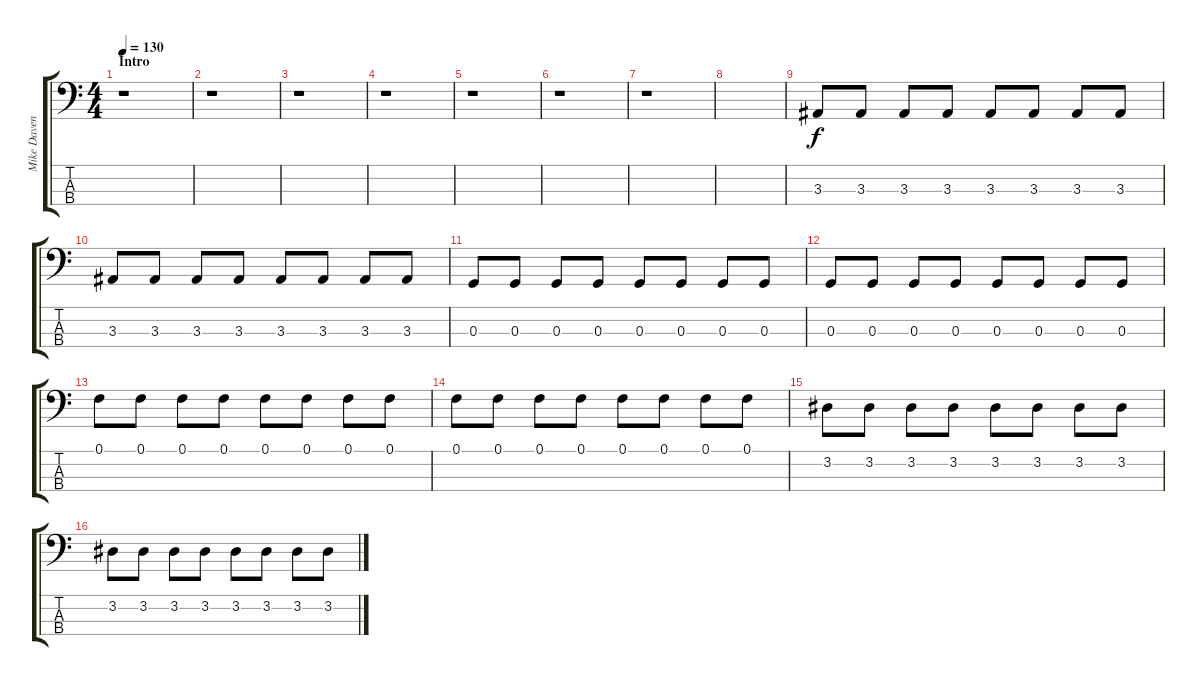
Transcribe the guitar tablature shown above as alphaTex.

\track ("Mike Davenport (Bass)" "Mike Daven") {instrument electricbasspick}
\staff {score tabs}
\tuning (F2 C2 G1 D1) {hide}
\ts (4 4)
\section ("" "Intro")
\tempo 130
\clef f4
\ks c
r.1{dy f instrument electricbasspick} |
r.1 |
r.1 |
r.1 |
r.1 |
r.1 |
r.1 |
|
3.3.8 3.3.8 3.3.8 3.3.8 3.3.8 3.3.8 3.3.8 3.3.8 |
3.3.8 3.3.8 3.3.8 3.3.8 3.3.8 3.3.8 3.3.8 3.3.8 |
0.3.8 0.3.8 0.3.8 0.3.8 0.3.8 0.3.8 0.3.8 0.3.8 |
0.3.8 0.3.8 0.3.8 0.3.8 0.3.8 0.3.8 0.3.8 0.3.8 |
0.1.8 0.1.8 0.1.8 0.1.8 0.1.8 0.1.8 0.1.8 0.1.8 |
0.1.8 0.1.8 0.1.8 0.1.8 0.1.8 0.1.8 0.1.8 0.1.8 |
3.2.8 3.2.8 3.2.8 3.2.8 3.2.8 3.2.8 3.2.8 3.2.8 |
3.2.8 3.2.8 3.2.8 3.2.8 3.2.8 3.2.8 3.2.8 3.2.8
